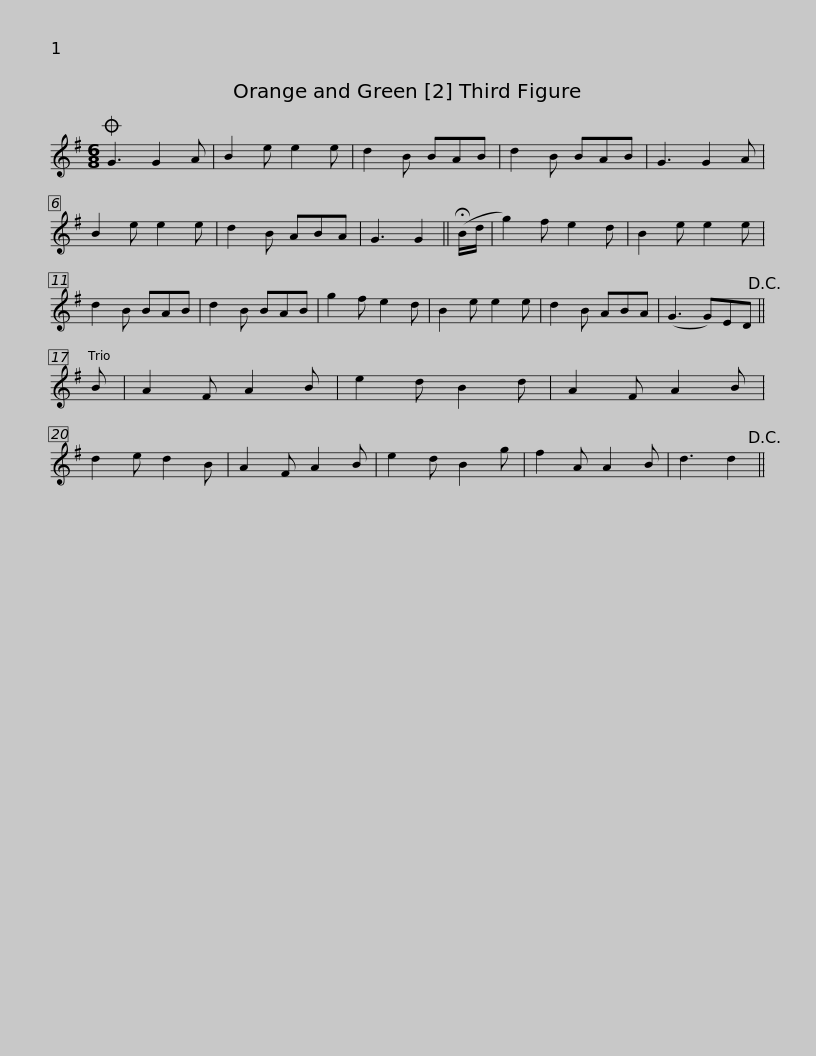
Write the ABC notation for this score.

X:1
L:1/8
M:6/8
I:linebreak $
K:G
V:1 treble
V:1
O G3 G2 A | B2 e e2 e | d2 B BAB | d2 B BAB | G3 G2 A | %5
 B2 e e2 e | d2 B ABA | G3 G2 || (!fermata!B/d/ | g2) f e2 d |$ %10
 B2 e e2 e | d2 B BAB | d2 B BAB | g2 f e2 d | B2 e e2 e | %15
 d2 B ABA | (G3 G)ED!D.C.! || B | A2 F A2 B | e2 d B2 d |$ %20
 A2 F A2 B | d2 e d2 B | A2 F A2 B | e2 d B2 g | f2 A A2 B | %25
 d3 d2!D.C.! || %26
